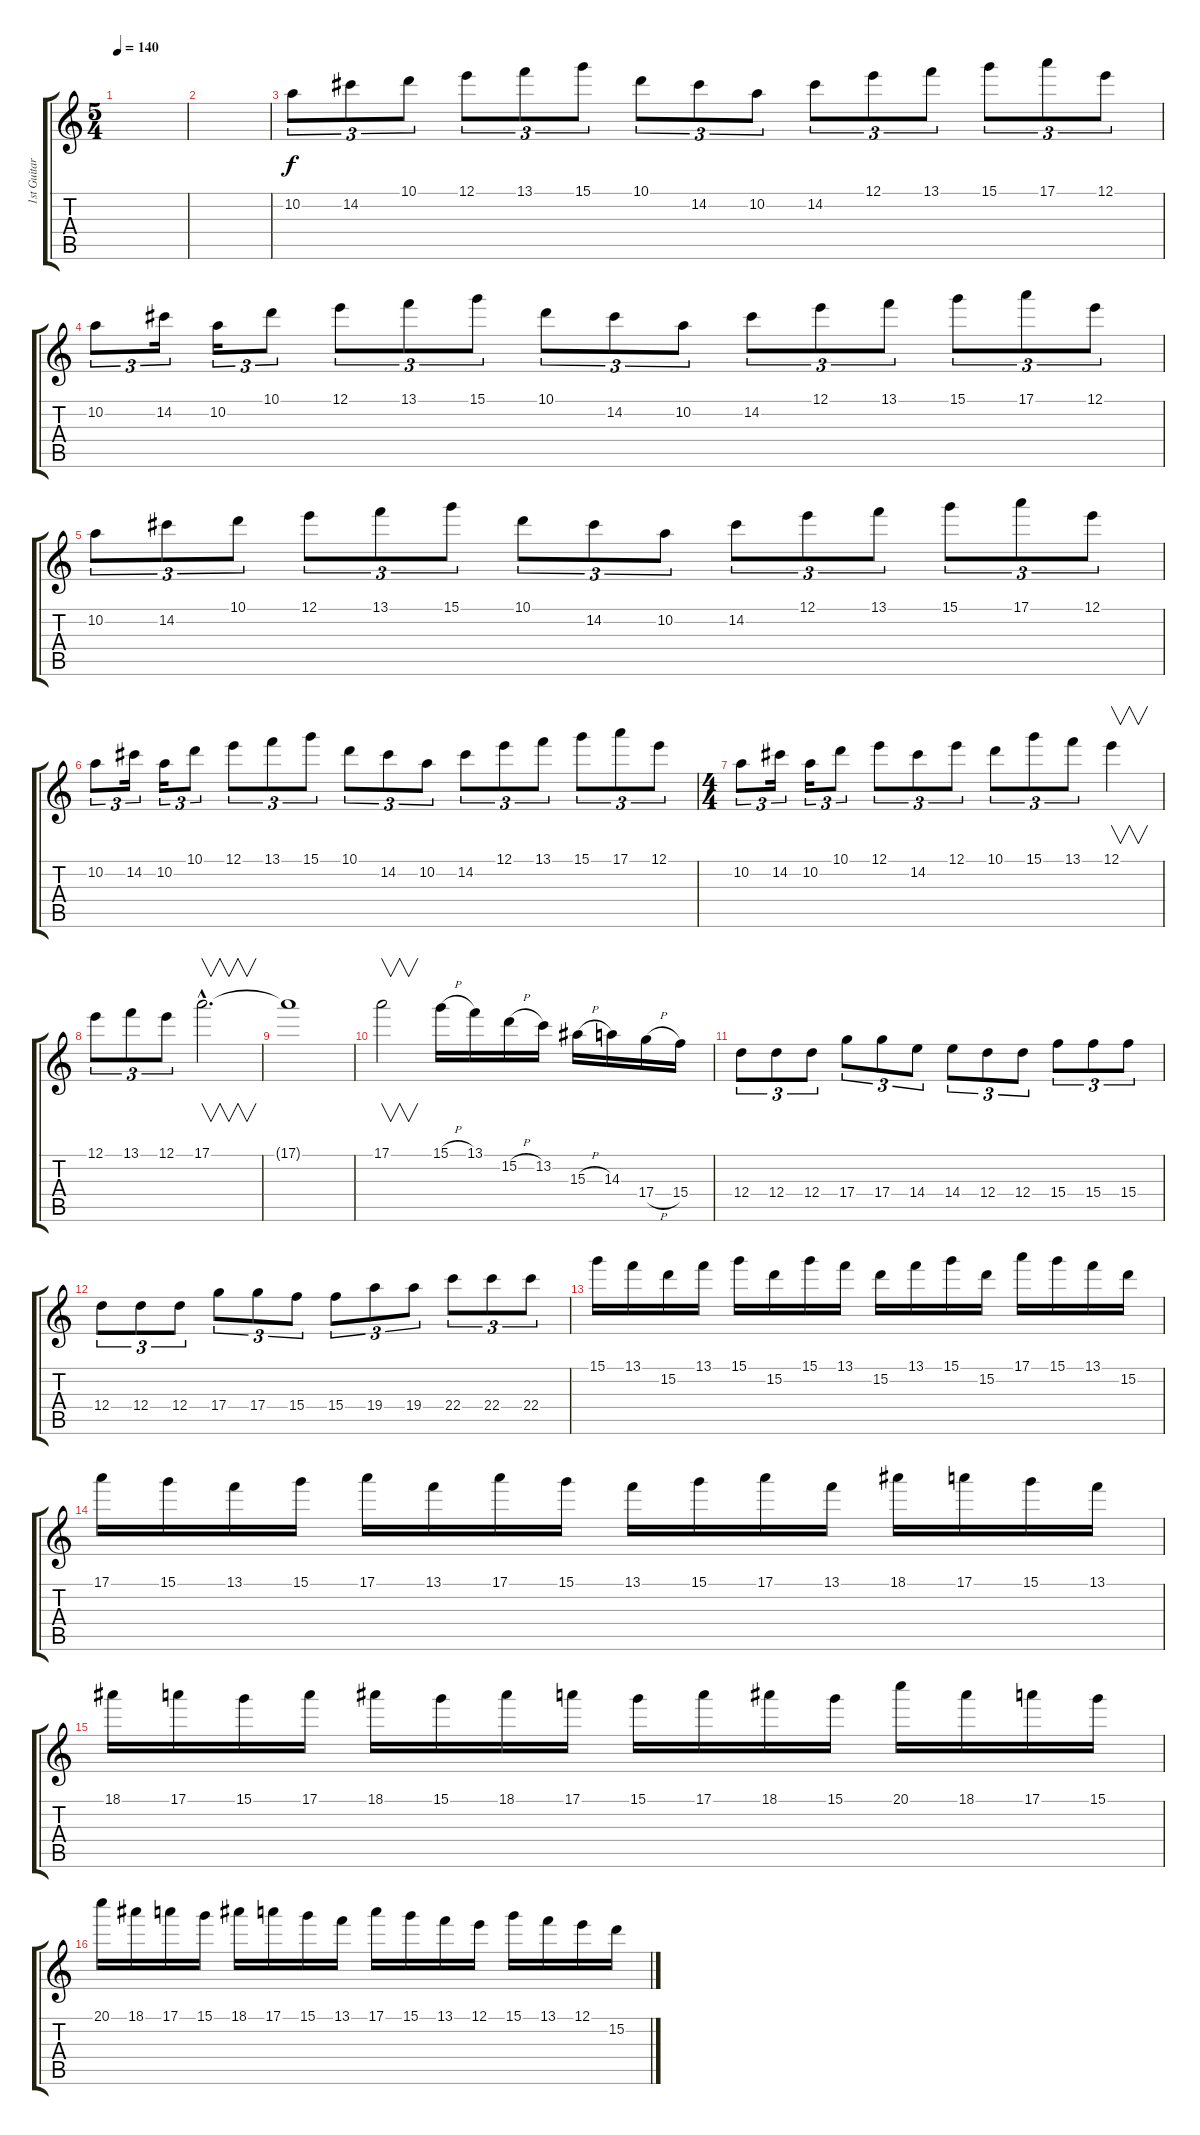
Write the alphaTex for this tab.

\track ("1st Guitar" "1st Guitar") {instrument overdrivenguitar}
\staff {score tabs}
\tuning (E4 B3 G3 D3 A2 E2) {hide}
\ts (5 4)
\tempo 140
\clef g2
\ks c
|
|
10.2.8{tu (3 2)} 14.2.8{tu (3 2)} 10.1.8{tu (3 2)} 12.1.8{tu (3 2)} 13.1.8{tu (3 2)} 15.1.8{tu (3 2)} 10.1.8{tu (3 2)} 14.2.8{tu (3 2)} 10.2.8{tu (3 2)} 14.2.8{tu (3 2)} 12.1.8{tu (3 2)} 13.1.8{tu (3 2)} 15.1.8{tu (3 2)} 17.1.8{tu (3 2)} 12.1.8{tu (3 2)} |
10.2.8{tu (3 2)} 14.2.16{tu (3 2)} 10.2.16{tu (3 2)} 10.1.8{tu (3 2)} 12.1.8{tu (3 2)} 13.1.8{tu (3 2)} 15.1.8{tu (3 2)} 10.1.8{tu (3 2)} 14.2.8{tu (3 2)} 10.2.8{tu (3 2)} 14.2.8{tu (3 2)} 12.1.8{tu (3 2)} 13.1.8{tu (3 2)} 15.1.8{tu (3 2)} 17.1.8{tu (3 2)} 12.1.8{tu (3 2)} |
10.2.8{tu (3 2)} 14.2.8{tu (3 2)} 10.1.8{tu (3 2)} 12.1.8{tu (3 2)} 13.1.8{tu (3 2)} 15.1.8{tu (3 2)} 10.1.8{tu (3 2)} 14.2.8{tu (3 2)} 10.2.8{tu (3 2)} 14.2.8{tu (3 2)} 12.1.8{tu (3 2)} 13.1.8{tu (3 2)} 15.1.8{tu (3 2)} 17.1.8{tu (3 2)} 12.1.8{tu (3 2)} |
10.2.8{tu (3 2)} 14.2.16{tu (3 2)} 10.2.16{tu (3 2)} 10.1.8{tu (3 2)} 12.1.8{tu (3 2)} 13.1.8{tu (3 2)} 15.1.8{tu (3 2)} 10.1.8{tu (3 2)} 14.2.8{tu (3 2)} 10.2.8{tu (3 2)} 14.2.8{tu (3 2)} 12.1.8{tu (3 2)} 13.1.8{tu (3 2)} 15.1.8{tu (3 2)} 17.1.8{tu (3 2)} 12.1.8{tu (3 2)} |
\ts (4 4)
10.2.8{tu (3 2)} 14.2.16{tu (3 2)} 10.2.16{tu (3 2)} 10.1.8{tu (3 2)} 12.1.8{tu (3 2)} 14.2.8{tu (3 2)} 12.1.8{tu (3 2)} 10.1.8{tu (3 2)} 15.1.8{tu (3 2)} 13.1.8{tu (3 2)} 12.1.4{v} |
12.1.8{tu (3 2)} 13.1.8{tu (3 2)} 12.1.8{tu (3 2)} 17.1{hac}.2{v d} |
17.1{t}.1 |
17.1.2{v} 15.1{h}.16 13.1.16 15.2{h}.16 13.2.16 15.3{h}.16 14.3.16 17.4{h}.16 15.4.16 |
12.4.8{tu (3 2)} 12.4.8{tu (3 2)} 12.4.8{tu (3 2)} 17.4.8{tu (3 2)} 17.4.8{tu (3 2)} 14.4.8{tu (3 2)} 14.4.8{tu (3 2)} 12.4.8{tu (3 2)} 12.4.8{tu (3 2)} 15.4.8{tu (3 2)} 15.4.8{tu (3 2)} 15.4.8{tu (3 2)} |
12.4.8{tu (3 2)} 12.4.8{tu (3 2)} 12.4.8{tu (3 2)} 17.4.8{tu (3 2)} 17.4.8{tu (3 2)} 15.4.8{tu (3 2)} 15.4.8{tu (3 2)} 19.4.8{tu (3 2)} 19.4.8{tu (3 2)} 22.4.8{tu (3 2)} 22.4.8{tu (3 2)} 22.4.8{tu (3 2)} |
15.1.16 13.1.16 15.2.16 13.1.16 15.1.16 15.2.16 15.1.16 13.1.16 15.2.16 13.1.16 15.1.16 15.2.16 17.1.16 15.1.16 13.1.16 15.2.16 |
17.1.16 15.1.16 13.1.16 15.1.16 17.1.16 13.1.16 17.1.16 15.1.16 13.1.16 15.1.16 17.1.16 13.1.16 18.1.16 17.1.16 15.1.16 13.1.16 |
18.1.16 17.1.16 15.1.16 17.1.16 18.1.16 15.1.16 18.1.16 17.1.16 15.1.16 17.1.16 18.1.16 15.1.16 20.1.16 18.1.16 17.1.16 15.1.16 |
20.1.16 18.1.16 17.1.16 15.1.16 18.1.16 17.1.16 15.1.16 13.1.16 17.1.16 15.1.16 13.1.16 12.1.16 15.1.16 13.1.16 12.1.16 15.2.16
